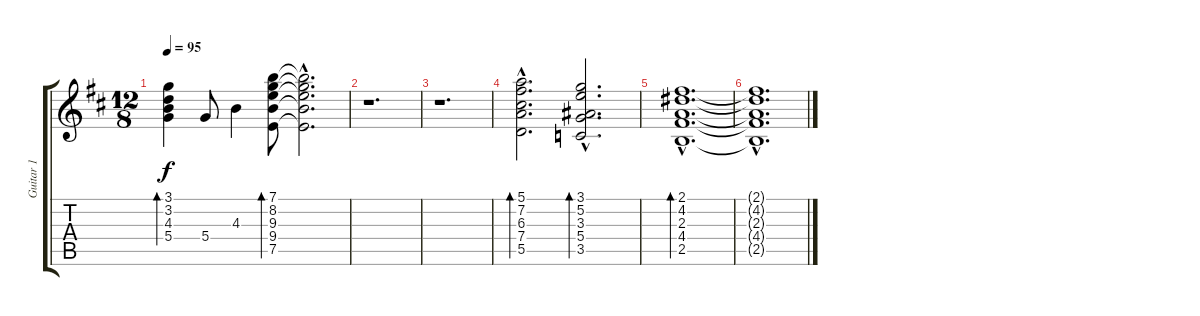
\track ("Guitar 1" "Guitar 1") {instrument acousticguitarsteel}
\staff {score tabs}
\tuning (E4 B3 G3 D3 A2 E2) {hide}
\ts (12 8)
\tempo 95
\clef g2
\ks d
(3.1 3.2 4.3 5.4).4{bd 240 dy f} 5.4.8 4.3.4 (7.1 8.2 9.3 9.4 7.5).8{bd 240} (7.1{hac t} 8.2{hac t} 9.3{hac t} 9.4{hac t} 7.5{hac t}).2{d} |
r.1{d} |
r.1{d} |
(5.1{hac} 7.2{hac} 6.3{hac} 7.4{hac} 5.5{hac}).2{d bd 240} (3.1{hac} 5.2{hac} 3.3{hac} 5.4{hac} 3.5{hac}).2{d bd 240} |
(2.1{hac} 4.2{hac} 2.3{hac} 4.4{hac} 2.5{hac}).1{d bd 480} |
(2.1{hac t} 4.2{hac t} 2.3{hac t} 4.4{hac t} 2.5{hac t}).1{d}
